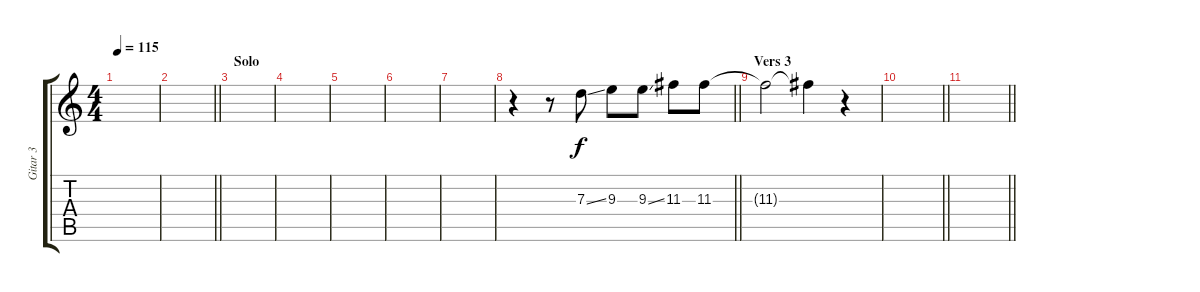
\track ("Gitar 3" "Gitar 3") {instrument distortionguitar}
\staff {score tabs}
\tuning (E4 B3 G3 D3 A2 E2) {hide}
\ts (4 4)
\tempo 115
\clef g2
\ks c
|
\barLineRight lightlight
|
\section ("" "Solo")
|
|
|
|
|
\barLineRight lightlight
r.4 r.8 7.3{ss}.8{volume 9} 9.3.8 9.3{ss}.8 11.3.8 11.3.8 |
\section ("" "Vers 3")
11.3{t}.2 11.3{t}.4 r.4 |
\barLineRight lightlight
|
\barLineRight lightlight
